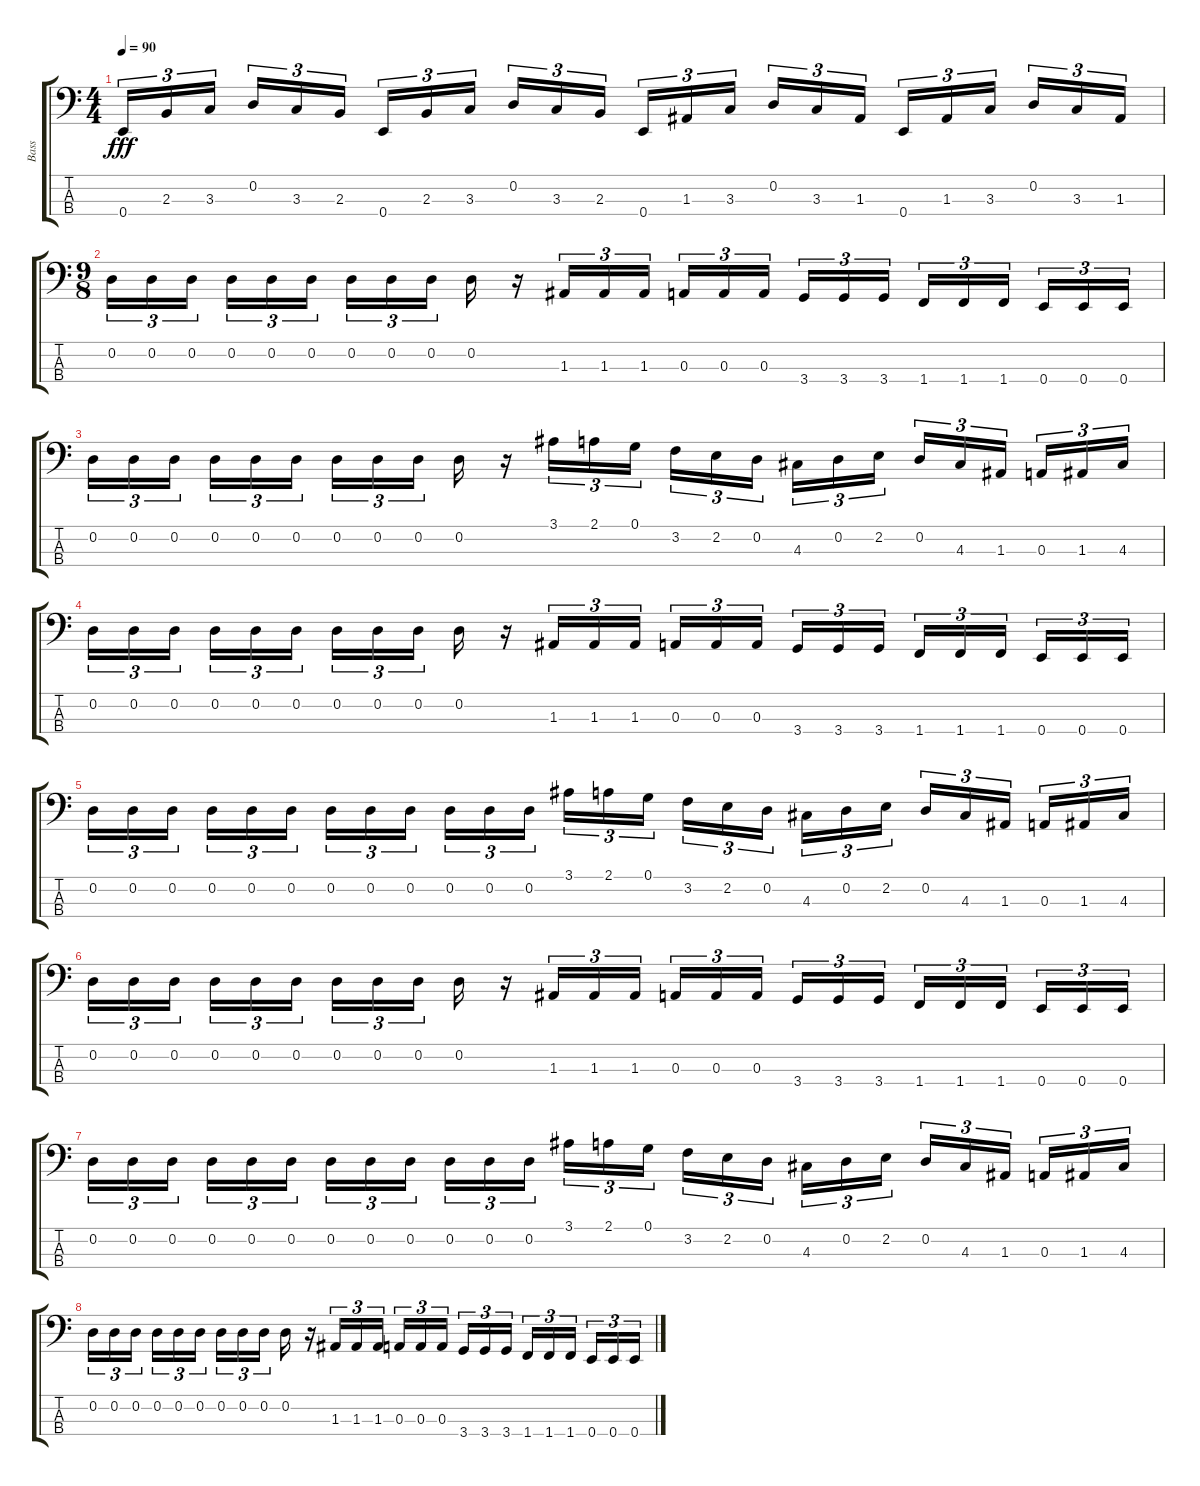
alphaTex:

\track ("Bass" "Bass") {instrument electricbasspick}
\staff {score tabs}
\tuning (G2 D2 A1 E1) {hide}
\ts (4 4)
\tempo 90
\clef f4
\ks c
0.4.16{tu (3 2) dy fff} 2.3.16{tu (3 2)} 3.3.16{tu (3 2) beam splitsecondary} 0.2.16{tu (3 2)} 3.3.16{tu (3 2)} 2.3.16{tu (3 2)} 0.4.16{tu (3 2)} 2.3.16{tu (3 2)} 3.3.16{tu (3 2) beam splitsecondary} 0.2.16{tu (3 2)} 3.3.16{tu (3 2)} 2.3.16{tu (3 2)} 0.4.16{tu (3 2)} 1.3.16{tu (3 2)} 3.3.16{tu (3 2) beam splitsecondary} 0.2.16{tu (3 2)} 3.3.16{tu (3 2)} 1.3.16{tu (3 2)} 0.4.16{tu (3 2)} 1.3.16{tu (3 2)} 3.3.16{tu (3 2) beam splitsecondary} 0.2.16{tu (3 2)} 3.3.16{tu (3 2)} 1.3.16{tu (3 2)} |
\ts (9 8)
0.2.16{tu (3 2)} 0.2.16{tu (3 2)} 0.2.16{tu (3 2) beam splitsecondary} 0.2.16{tu (3 2)} 0.2.16{tu (3 2)} 0.2.16{tu (3 2) beam splitsecondary} 0.2.16{tu (3 2)} 0.2.16{tu (3 2)} 0.2.16{tu (3 2)} 0.2.16 r.16 1.3.16{tu (3 2)} 1.3.16{tu (3 2)} 1.3.16{tu (3 2) beam splitsecondary} 0.3.16{tu (3 2)} 0.3.16{tu (3 2)} 0.3.16{tu (3 2)} 3.4.16{tu (3 2)} 3.4.16{tu (3 2)} 3.4.16{tu (3 2) beam splitsecondary} 1.4.16{tu (3 2)} 1.4.16{tu (3 2)} 1.4.16{tu (3 2) beam splitsecondary} 0.4.16{tu (3 2)} 0.4.16{tu (3 2)} 0.4.16{tu (3 2)} |
0.2.16{tu (3 2)} 0.2.16{tu (3 2)} 0.2.16{tu (3 2) beam splitsecondary} 0.2.16{tu (3 2)} 0.2.16{tu (3 2)} 0.2.16{tu (3 2) beam splitsecondary} 0.2.16{tu (3 2)} 0.2.16{tu (3 2)} 0.2.16{tu (3 2)} 0.2.16 r.16 3.1.16{tu (3 2)} 2.1.16{tu (3 2)} 0.1.16{tu (3 2) beam splitsecondary} 3.2.16{tu (3 2)} 2.2.16{tu (3 2)} 0.2.16{tu (3 2)} 4.3.16{tu (3 2)} 0.2.16{tu (3 2)} 2.2.16{tu (3 2) beam splitsecondary} 0.2.16{tu (3 2)} 4.3.16{tu (3 2)} 1.3.16{tu (3 2) beam splitsecondary} 0.3.16{tu (3 2)} 1.3.16{tu (3 2)} 4.3.16{tu (3 2)} |
0.2.16{tu (3 2)} 0.2.16{tu (3 2)} 0.2.16{tu (3 2) beam splitsecondary} 0.2.16{tu (3 2)} 0.2.16{tu (3 2)} 0.2.16{tu (3 2) beam splitsecondary} 0.2.16{tu (3 2)} 0.2.16{tu (3 2)} 0.2.16{tu (3 2)} 0.2.16 r.16 1.3.16{tu (3 2)} 1.3.16{tu (3 2)} 1.3.16{tu (3 2) beam splitsecondary} 0.3.16{tu (3 2)} 0.3.16{tu (3 2)} 0.3.16{tu (3 2)} 3.4.16{tu (3 2)} 3.4.16{tu (3 2)} 3.4.16{tu (3 2) beam splitsecondary} 1.4.16{tu (3 2)} 1.4.16{tu (3 2)} 1.4.16{tu (3 2) beam splitsecondary} 0.4.16{tu (3 2)} 0.4.16{tu (3 2)} 0.4.16{tu (3 2)} |
0.2.16{tu (3 2)} 0.2.16{tu (3 2)} 0.2.16{tu (3 2) beam splitsecondary} 0.2.16{tu (3 2)} 0.2.16{tu (3 2)} 0.2.16{tu (3 2) beam splitsecondary} 0.2.16{tu (3 2)} 0.2.16{tu (3 2)} 0.2.16{tu (3 2)} 0.2.16{tu (3 2)} 0.2.16{tu (3 2)} 0.2.16{tu (3 2) beam splitsecondary} 3.1.16{tu (3 2)} 2.1.16{tu (3 2)} 0.1.16{tu (3 2) beam splitsecondary} 3.2.16{tu (3 2)} 2.2.16{tu (3 2)} 0.2.16{tu (3 2)} 4.3.16{tu (3 2)} 0.2.16{tu (3 2)} 2.2.16{tu (3 2) beam splitsecondary} 0.2.16{tu (3 2)} 4.3.16{tu (3 2)} 1.3.16{tu (3 2) beam splitsecondary} 0.3.16{tu (3 2)} 1.3.16{tu (3 2)} 4.3.16{tu (3 2)} |
0.2.16{tu (3 2)} 0.2.16{tu (3 2)} 0.2.16{tu (3 2) beam splitsecondary} 0.2.16{tu (3 2)} 0.2.16{tu (3 2)} 0.2.16{tu (3 2) beam splitsecondary} 0.2.16{tu (3 2)} 0.2.16{tu (3 2)} 0.2.16{tu (3 2)} 0.2.16 r.16 1.3.16{tu (3 2)} 1.3.16{tu (3 2)} 1.3.16{tu (3 2) beam splitsecondary} 0.3.16{tu (3 2)} 0.3.16{tu (3 2)} 0.3.16{tu (3 2)} 3.4.16{tu (3 2)} 3.4.16{tu (3 2)} 3.4.16{tu (3 2) beam splitsecondary} 1.4.16{tu (3 2)} 1.4.16{tu (3 2)} 1.4.16{tu (3 2) beam splitsecondary} 0.4.16{tu (3 2)} 0.4.16{tu (3 2)} 0.4.16{tu (3 2)} |
0.2.16{tu (3 2)} 0.2.16{tu (3 2)} 0.2.16{tu (3 2) beam splitsecondary} 0.2.16{tu (3 2)} 0.2.16{tu (3 2)} 0.2.16{tu (3 2) beam splitsecondary} 0.2.16{tu (3 2)} 0.2.16{tu (3 2)} 0.2.16{tu (3 2)} 0.2.16{tu (3 2)} 0.2.16{tu (3 2)} 0.2.16{tu (3 2) beam splitsecondary} 3.1.16{tu (3 2)} 2.1.16{tu (3 2)} 0.1.16{tu (3 2) beam splitsecondary} 3.2.16{tu (3 2)} 2.2.16{tu (3 2)} 0.2.16{tu (3 2)} 4.3.16{tu (3 2)} 0.2.16{tu (3 2)} 2.2.16{tu (3 2) beam splitsecondary} 0.2.16{tu (3 2)} 4.3.16{tu (3 2)} 1.3.16{tu (3 2) beam splitsecondary} 0.3.16{tu (3 2)} 1.3.16{tu (3 2)} 4.3.16{tu (3 2)} |
0.2.16{tu (3 2)} 0.2.16{tu (3 2)} 0.2.16{tu (3 2) beam splitsecondary} 0.2.16{tu (3 2)} 0.2.16{tu (3 2)} 0.2.16{tu (3 2) beam splitsecondary} 0.2.16{tu (3 2)} 0.2.16{tu (3 2)} 0.2.16{tu (3 2)} 0.2.16 r.16 1.3.16{tu (3 2)} 1.3.16{tu (3 2)} 1.3.16{tu (3 2) beam splitsecondary} 0.3.16{tu (3 2)} 0.3.16{tu (3 2)} 0.3.16{tu (3 2)} 3.4.16{tu (3 2)} 3.4.16{tu (3 2)} 3.4.16{tu (3 2) beam splitsecondary} 1.4.16{tu (3 2)} 1.4.16{tu (3 2)} 1.4.16{tu (3 2) beam splitsecondary} 0.4.16{tu (3 2)} 0.4.16{tu (3 2)} 0.4.16{tu (3 2)}
